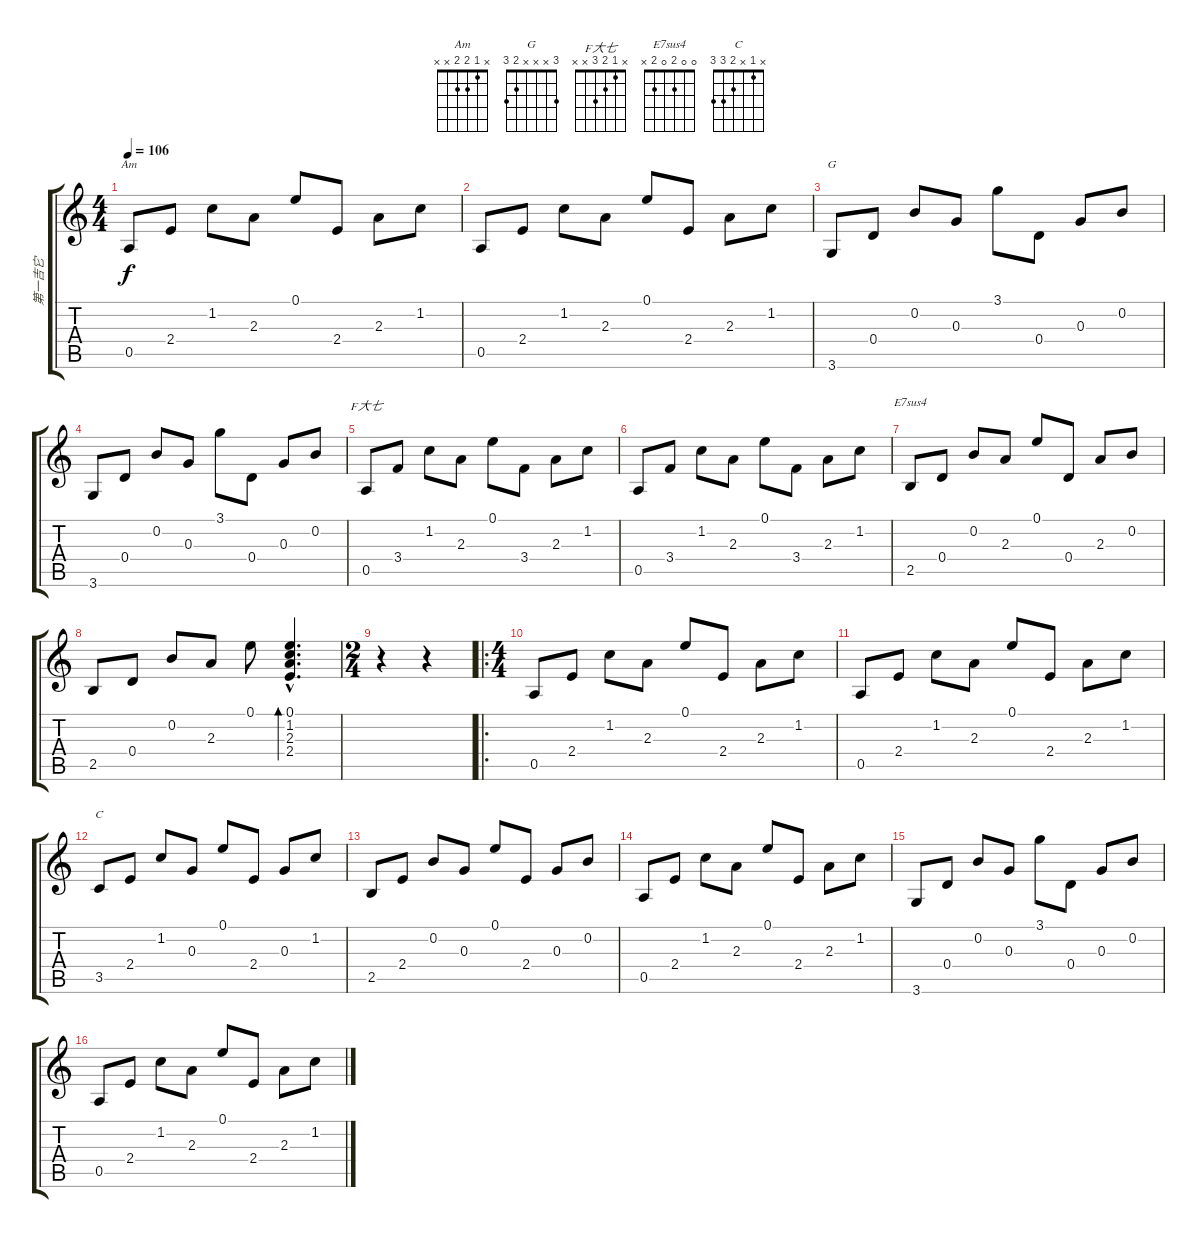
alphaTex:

\track ("第一吉它" "第一吉它") {instrument acousticguitarsteel}
\staff {score tabs}
\tuning (E4 B3 G3 D3 A2 E2) {hide}
\chord ("Am" x 1 2 2 x x)
\chord ("G" 3 x x x 2 3)
\chord ("F大七" x 1 2 3 x x)
\chord ("E7sus4" 0 0 2 0 2 x)
\chord ("C" x 1 x 2 3 3)
\ts (4 4)
\tempo 106
\clef g2
\ks c
0.5.8{ch "Am" dy f instrument acousticguitarsteel} 2.4.8 1.2.8 2.3.8 0.1.8 2.4.8 2.3.8 1.2.8 |
0.5.8 2.4.8 1.2.8 2.3.8 0.1.8 2.4.8 2.3.8 1.2.8 |
3.6.8{ch "G"} 0.4.8 0.2.8 0.3.8 3.1.8 0.4.8 0.3.8 0.2.8 |
3.6.8 0.4.8 0.2.8 0.3.8 3.1.8 0.4.8 0.3.8 0.2.8 |
0.5.8{ch "F大七"} 3.4.8 1.2.8 2.3.8 0.1.8 3.4.8 2.3.8 1.2.8 |
0.5.8 3.4.8 1.2.8 2.3.8 0.1.8 3.4.8 2.3.8 1.2.8 |
2.5.8{ch "E7sus4"} 0.4.8 0.2.8 2.3.8 0.1.8 0.4.8 2.3.8 0.2.8 |
2.5.8 0.4.8 0.2.8 2.3.8 0.1.8 (0.1{hac} 1.2{hac} 2.3{hac} 2.4{hac}).4{d bd 480} |
\ts (2 4)
r.4 r.4 |
\ro
\ts (4 4)
0.5.8 2.4.8 1.2.8 2.3.8 0.1.8 2.4.8 2.3.8 1.2.8 |
0.5.8 2.4.8 1.2.8 2.3.8 0.1.8 2.4.8 2.3.8 1.2.8 |
3.5.8{ch "C"} 2.4.8 1.2.8 0.3.8 0.1.8 2.4.8 0.3.8 1.2.8 |
2.5.8 2.4.8 0.2.8 0.3.8 0.1.8 2.4.8 0.3.8 0.2.8 |
0.5.8 2.4.8 1.2.8 2.3.8 0.1.8 2.4.8 2.3.8 1.2.8 |
3.6.8 0.4.8 0.2.8 0.3.8 3.1.8 0.4.8 0.3.8 0.2.8 |
0.5.8 2.4.8 1.2.8 2.3.8 0.1.8 2.4.8 2.3.8 1.2.8
